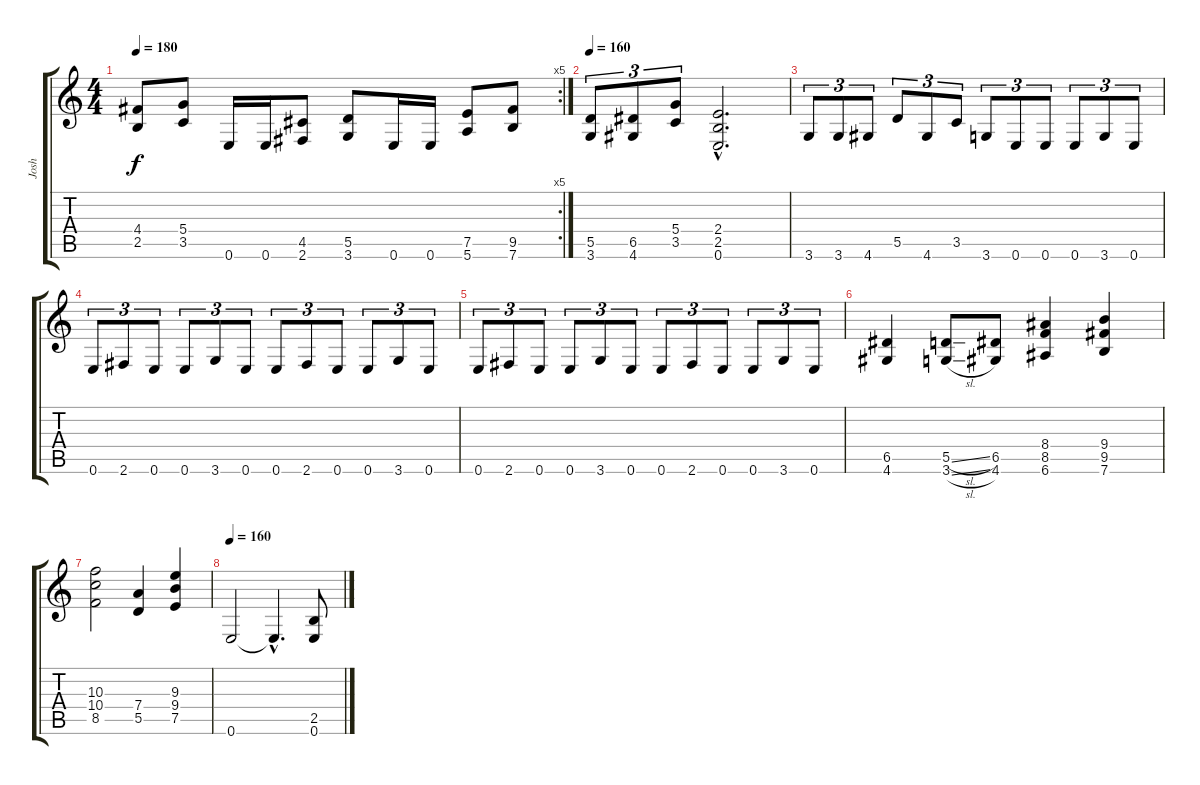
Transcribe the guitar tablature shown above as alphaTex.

\track ("Josh" "Josh") {instrument distortionguitar}
\staff {score tabs}
\tuning (E4 B3 G3 D3 A2 E2) {hide}
\rc 5
\ts (4 4)
\tempo 180
\clef g2
\ks c
(4.4 2.5).8{dy f} (5.4 3.5).8 0.6.16 0.6.16 (4.5 2.6).8 (5.5 3.6).8 0.6.16 0.6.16 (7.5 5.6).8 (9.5 7.6).8 |
\tempo 160
(5.5 3.6).8{tu (3 2)} (6.5 4.6).8{tu (3 2)} (5.4 3.5).8{tu (3 2)} (2.4{hac} 2.5{hac} 0.6{hac}).2{d} |
3.6.8{tu (3 2)} 3.6.8{tu (3 2)} 4.6.8{tu (3 2)} 5.5.8{tu (3 2)} 4.6.8{tu (3 2)} 3.5.8{tu (3 2)} 3.6.8{tu (3 2)} 0.6.8{tu (3 2)} 0.6.8{tu (3 2)} 0.6.8{tu (3 2)} 3.6.8{tu (3 2)} 0.6.8{tu (3 2)} |
0.6.8{tu (3 2)} 2.6.8{tu (3 2)} 0.6.8{tu (3 2)} 0.6.8{tu (3 2)} 3.6.8{tu (3 2)} 0.6.8{tu (3 2)} 0.6.8{tu (3 2)} 2.6.8{tu (3 2)} 0.6.8{tu (3 2)} 0.6.8{tu (3 2)} 3.6.8{tu (3 2)} 0.6.8{tu (3 2)} |
0.6.8{tu (3 2)} 2.6.8{tu (3 2)} 0.6.8{tu (3 2)} 0.6.8{tu (3 2)} 3.6.8{tu (3 2)} 0.6.8{tu (3 2)} 0.6.8{tu (3 2)} 2.6.8{tu (3 2)} 0.6.8{tu (3 2)} 0.6.8{tu (3 2)} 3.6.8{tu (3 2)} 0.6.8{tu (3 2)} |
(6.5 4.6).4 (5.5{sl} 3.6{sl}).8 (6.5 4.6).8 (8.4 8.5 6.6).4 (9.4 9.5 7.6).4 |
(10.3 10.4 8.5).2 (7.4 5.5).4 (9.3 9.4 7.5).4 |
\tempo 160
0.6.2{instrument electricguitarclean} 0.6{hac t}.4{d} (2.5 0.6).8{instrument distortionguitar}
